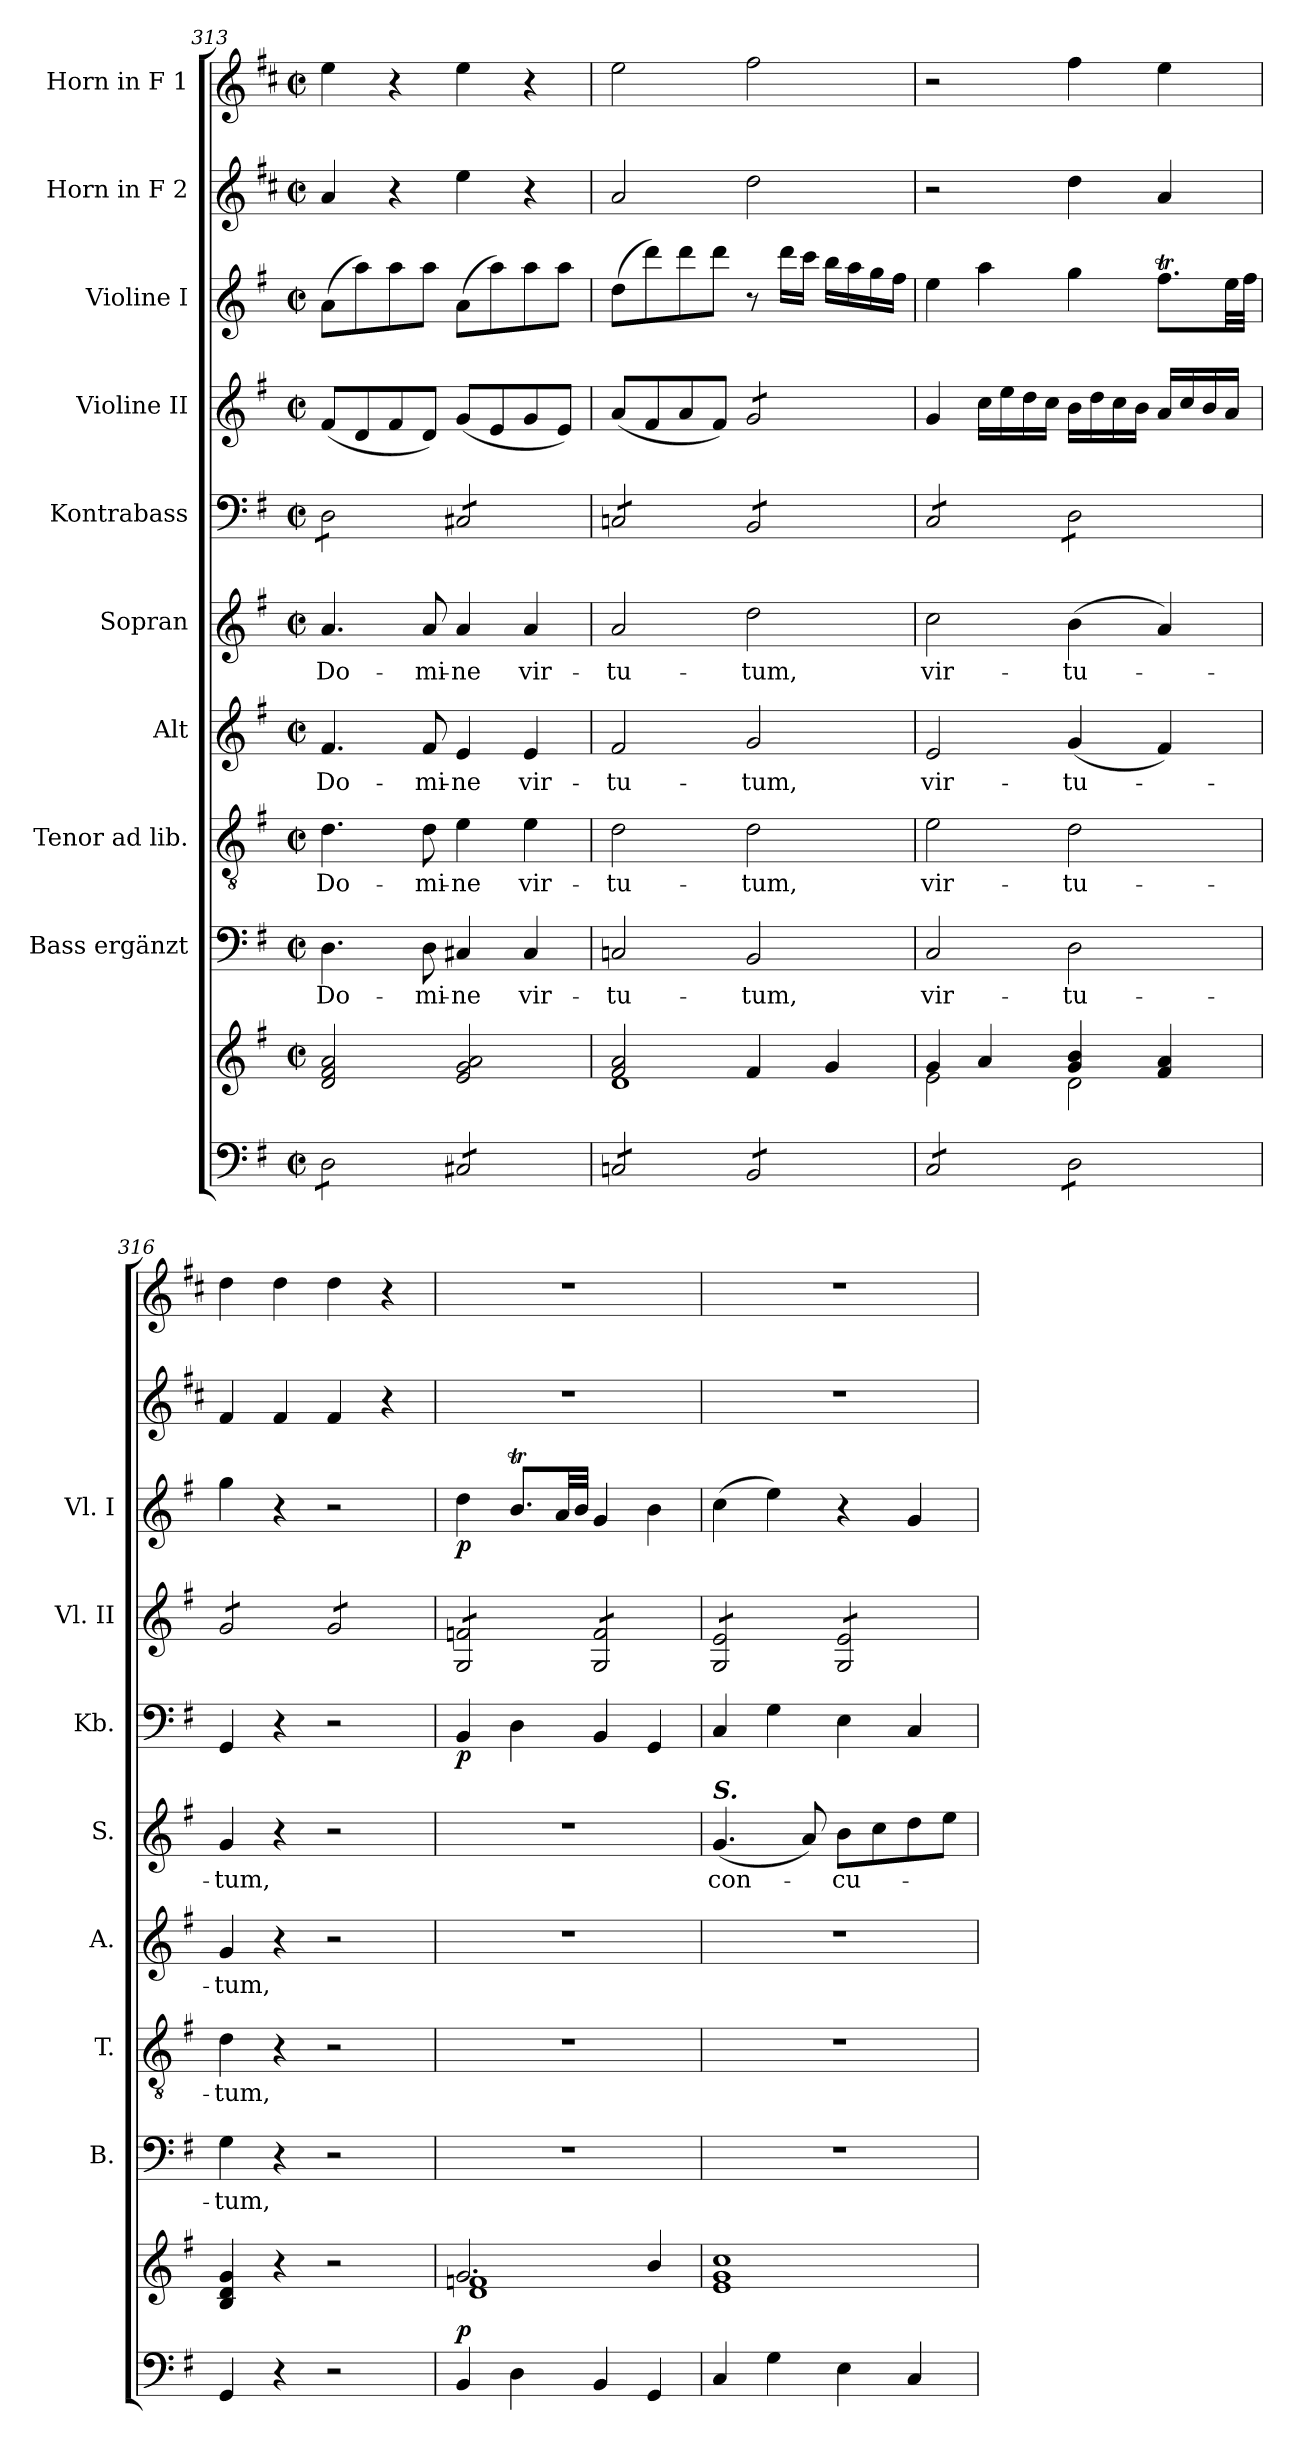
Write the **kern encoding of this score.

**kern	**kern	**dynam	**kern	**text	**kern	**text	**kern	**text	**kern	**text	**kern	**dynam	**kern	**kern	**dynam	**kern	**kern
*part10	*part10	*part10	*part9	*part9	*part8	*part8	*part7	*part7	*part6	*part6	*part5	*part5	*part4	*part3	*part3	*part2	*part1
*staff11	*staff10	*staff10/11	*staff9	*staff9	*staff8	*staff8	*staff7	*staff7	*staff6	*staff6	*staff5	*staff5	*staff4	*staff3	*staff3	*staff2	*staff1
*	*	*	*I"Bass ergänzt	*	*I"Tenor ad lib.	*	*I"Alt	*	*I"Sopran	*	*I"Kontrabass	*	*I"Violine II	*I"Violine I	*	*I"Horn in F 2	*I"Horn in F 1
*	*	*	*I'B.	*	*I'T.	*	*I'A.	*	*I'S.	*	*I'Kb.	*	*I'Vl. II	*I'Vl. I	*	*	*
*clefF4	*clefG2	*	*clefF4	*	*clefGv2	*	*clefG2	*	*clefG2	*	*clefF4	*	*clefG2	*clefG2	*	*clefG2	*clefG2
*	*	*	*	*	*	*	*	*	*	*	*ITrd7c12	*	*	*	*	*ITrd4c7	*ITrd4c7
*k[f#]	*k[f#]	*	*k[f#]	*	*k[f#]	*	*k[f#]	*	*k[f#]	*	*k[f#]	*	*k[f#]	*k[f#]	*	*k[f#]	*k[f#]
*G:	*G:	*	*G:	*	*G:	*	*G:	*	*G:	*	*G:	*	*G:	*G:	*	*G:	*G:
*M2/2	*M2/2	*	*M2/2	*	*M2/2	*	*M2/2	*	*M2/2	*	*M2/2	*	*M2/2	*M2/2	*	*M2/2	*M2/2
*met(c|)	*met(c|)	*	*met(c|)	*	*met(c|)	*	*met(c|)	*	*met(c|)	*	*met(c|)	*	*met(c|)	*met(c|)	*	*met(c|)	*met(c|)
=313	=313	=313	=313	=313	=313	=313	=313	=313	=313	=313	=313	=313	=313	=313	=313	=313	=313
!	!	!	!	!LO:LY:b	!	!LO:LY:b	!	!LO:LY:b	!	!LO:LY:b	!	!	!	!	!	!	!
*tremolo	*	*	*	*	*	*	*	*	*	*	*	*	*	*	*	*	*
*	*	*	*	*	*	*	*	*	*	*	*tremolo	*	*	*	*	*	*
8D\L	2d/ 2f#/ 2a/	.	4.D\	Do-	4.d\	Do-	4.f#/	Do-	4.a/	Do-	8DD\L	.	(<8f#/L	(>8a\L	.	4d/	4a\
8D\	.	.	.	.	.	.	.	.	.	.	8DD\	.	8d/	8aa\)	.	.	.
8D\	.	.	.	.	.	.	.	.	.	.	8DD\	.	8f#/	8aa\	.	4r	4r
!	!	!	!	!LO:LY:b	!	!LO:LY:b	!	!LO:LY:b	!	!LO:LY:b	!	!	!	!	!	!	!
8D\J	.	.	8D\	-mi-	8d\	-mi-	8f#/	-mi-	8a/	-mi-	8DD\J	.	8d/J)	8aa\J	.	.	.
!	!	!	!	!LO:LY:b	!	!LO:LY:b	!	!LO:LY:b	!	!LO:LY:b	!	!	!	!	!	!	!
8C#X/L	2e/ 2g/ 2a/	.	4C#X/	-ne	4e\	-ne	4e/	-ne	4a/	-ne	8CC#X/L	.	(<8g/L	(>8a\L	.	4a\	4a\
8C#X/	.	.	.	.	.	.	.	.	.	.	8CC#X/	.	8e/	8aa\)	.	.	.
!	!	!	!	!LO:LY:b	!	!LO:LY:b	!	!LO:LY:b	!	!LO:LY:b	!	!	!	!	!	!	!
8C#X/	.	.	4C#/	vir-	4e\	vir-	4e/	vir-	4a/	vir-	8CC#X/	.	8g/	8aa\	.	4r	4r
8C#X/J	.	.	.	.	.	.	.	.	.	.	8CC#X/J	.	8e/J)	8aa\J	.	.	.
=314	=314	=314	=314	=314	=314	=314	=314	=314	=314	=314	=314	=314	=314	=314	=314	=314	=314
*	*^	*	*	*	*	*	*	*	*	*	*	*	*	*	*	*	*
!	!	!	!	!	!LO:LY:b	!	!LO:LY:b	!	!LO:LY:b	!	!LO:LY:b	!	!	!	!	!	!	!
8Cn/L	2f#/ 2a/	1d	.	2Cn/	-tu-	2d\	-tu-	2f#/	-tu-	2a/	-tu-	8CCn/L	.	(<8a/L	(>8dd\L	.	2d/	2a\
8Cn/	.	.	.	.	.	.	.	.	.	.	.	8CCn/	.	8f#/	8ddd\)	.	.	.
8Cn/	.	.	.	.	.	.	.	.	.	.	.	8CCn/	.	8a/	8ddd\	.	.	.
8Cn/J	.	.	.	.	.	.	.	.	.	.	.	8CCn/J	.	8f#/J)	8ddd\J	.	.	.
!	!	!	!	!	!LO:LY:b	!	!LO:LY:b	!	!LO:LY:b	!	!LO:LY:b	!	!	!	!	!	!	!
*	*	*	*	*	*	*	*	*	*	*	*	*	*	*tremolo	*	*	*	*
8BB/L	4f#/	.	.	2BB/	-tum,	2d\	-tum,	2g/	-tum,	2dd\	-tum,	8BBB/L	.	8g/L	8r	.	2g\	2b\
8BB/	.	.	.	.	.	.	.	.	.	.	.	8BBB/	.	8g/	16ddd\LL	.	.	.
.	.	.	.	.	.	.	.	.	.	.	.	.	.	.	16ccc\JJ	.	.	.
8BB/	4g/	.	.	.	.	.	.	.	.	.	.	8BBB/	.	8g/	16bb\LL	.	.	.
.	.	.	.	.	.	.	.	.	.	.	.	.	.	.	16aa\	.	.	.
8BB/J	.	.	.	.	.	.	.	.	.	.	.	8BBB/J	.	8g/J	16gg\	.	.	.
*	*	*	*	*	*	*	*	*	*	*	*	*	*	*Xtremolo	*	*	*	*
.	.	.	.	.	.	.	.	.	.	.	.	.	.	.	16ff#\JJ	.	.	.
=315	=315	=315	=315	=315	=315	=315	=315	=315	=315	=315	=315	=315	=315	=315	=315	=315	=315	=315
!	!	!	!	!	!LO:LY:b	!	!LO:LY:b	!	!LO:LY:b	!	!LO:LY:b	!	!	!	!	!	!	!
8C/L	4g/	2e\	.	2C/	vir-	2e\	vir-	2e/	vir-	2cc\	vir-	8CC/L	.	4g/	4ee\	.	2r	2r
8C/	.	.	.	.	.	.	.	.	.	.	.	8CC/	.	.	.	.	.	.
8C/	4a/	.	.	.	.	.	.	.	.	.	.	8CC/	.	16cc\LL	4aa\	.	.	.
.	.	.	.	.	.	.	.	.	.	.	.	.	.	16ee\	.	.	.	.
8C/J	.	.	.	.	.	.	.	.	.	.	.	8CC/J	.	16dd\	.	.	.	.
.	.	.	.	.	.	.	.	.	.	.	.	.	.	16cc\JJ	.	.	.	.
!	!	!	!	!	!LO:LY:b	!	!LO:LY:b	!	!LO:LY:b	!	!LO:LY:b	!	!	!	!	!	!	!
8D\L	4g/ 4b/	2d\	.	2D\	-tu-	2d\	-tu-	(<4g/	-tu-	(>4b\	-tu-	8DD\L	.	16b\LL	4gg\	.	4g\	4b\
.	.	.	.	.	.	.	.	.	.	.	.	.	.	16dd\	.	.	.	.
8D\	.	.	.	.	.	.	.	.	.	.	.	8DD\	.	16cc\	.	.	.	.
.	.	.	.	.	.	.	.	.	.	.	.	.	.	16b\JJ	.	.	.	.
8D\	4f#/ 4a/	.	.	.	.	.	.	4f#/)	.	4a/)	.	8DD\	.	16a/LL	8.ff#t\L	.	4d/	4a\
.	.	.	.	.	.	.	.	.	.	.	.	.	.	16cc/	.	.	.	.
8D\J	.	.	.	.	.	.	.	.	.	.	.	8DD\J	.	16b/	.	.	.	.
*	*	*	*	*	*	*	*	*	*	*	*	*Xtremolo	*	*	*	*	*	*
*Xtremolo	*	*	*	*	*	*	*	*	*	*	*	*	*	*	*	*	*	*
.	.	.	.	.	.	.	.	.	.	.	.	.	.	16a/JJ	32ee\LL	.	.	.
.	.	.	.	.	.	.	.	.	.	.	.	.	.	.	32ff#\JJJ	.	.	.
*	*v	*v	*	*	*	*	*	*	*	*	*	*	*	*	*	*	*	*
!!LO:PB:g=z
=316	=316	=316	=316	=316	=316	=316	=316	=316	=316	=316	=316	=316	=316	=316	=316	=316	=316
!	!	!	!	!LO:LY:b	!	!LO:LY:b	!	!LO:LY:b	!	!LO:LY:b	!	!	!	!	!	!	!
*	*	*	*	*	*	*	*	*	*	*	*	*	*tremolo	*	*	*	*
4GG/	4B/ 4d/ 4g/	.	4G\	-tum,	4d\	-tum,	4g/	-tum,	4g/	-tum,	4GGG/	.	8g/L	4gg\	.	4B/	4g\
.	.	.	.	.	.	.	.	.	.	.	.	.	8g/	.	.	.	.
4r	4r	.	4r	.	4r	.	4r	.	4r	.	4r	.	8g/	4r	.	4B/	4g\
.	.	.	.	.	.	.	.	.	.	.	.	.	8g/J	.	.	.	.
2r	2r	.	2r	.	2r	.	2r	.	2r	.	2r	.	8g/L	2r	.	4B/	4g\
.	.	.	.	.	.	.	.	.	.	.	.	.	8g/	.	.	.	.
.	.	.	.	.	.	.	.	.	.	.	.	.	8g/	.	.	4r	4r
.	.	.	.	.	.	.	.	.	.	.	.	.	8g/J	.	.	.	.
=317	=317	=317	=317	=317	=317	=317	=317	=317	=317	=317	=317	=317	=317	=317	=317	=317	=317
*	*^	*	*	*	*	*	*	*	*	*	*	*	*	*	*	*	*
!	!	!	!LO:DY:a=2	!	!	!	!	!	!	!	!	!	!LO:DY:b	!	!	!LO:DY:b	!	!
4BB/	2.g/	1d 1fn	p	1r	.	1r	.	1r	.	1r	.	4BBB/	p	8G/ 8fn/L	4dd\	p	1r	1r
.	.	.	.	.	.	.	.	.	.	.	.	.	.	8G/ 8fn/	.	.	.	.
4D\	.	.	.	.	.	.	.	.	.	.	.	4DD\	.	8G/ 8fn/	8.bt/L	.	.	.
.	.	.	.	.	.	.	.	.	.	.	.	.	.	8G/ 8fn/J	.	.	.	.
.	.	.	.	.	.	.	.	.	.	.	.	.	.	.	32a/LL	.	.	.
.	.	.	.	.	.	.	.	.	.	.	.	.	.	.	32b/JJJ	.	.	.
4BB/	.	.	.	.	.	.	.	.	.	.	.	4BBB/	.	8G/ 8f/L	4g/	.	.	.
.	.	.	.	.	.	.	.	.	.	.	.	.	.	8G/ 8f/	.	.	.	.
4GG/	4b/	.	.	.	.	.	.	.	.	.	.	4GGG/	.	8G/ 8f/	4b\	.	.	.
.	.	.	.	.	.	.	.	.	.	.	.	.	.	8G/ 8f/J	.	.	.	.
*	*v	*v	*	*	*	*	*	*	*	*	*	*	*	*	*	*	*	*
=318	=318	=318	=318	=318	=318	=318	=318	=318	=318	=318	=318	=318	=318	=318	=318	=318	=318
!	!	!	!	!	!	!	!	!	!LO:TX:a:Bi:t=S.	!	!	!	!	!	!	!	!
!	!	!	!	!	!	!	!	!	!	!LO:LY:b	!	!	!	!	!	!	!
4C/	1e 1g 1cc	.	1r	.	1r	.	1r	.	(<4.g/	con-	4CC/	.	8G/ 8e/L	(>4cc\	.	1r	1r
.	.	.	.	.	.	.	.	.	.	.	.	.	8G/ 8e/	.	.	.	.
4G\	.	.	.	.	.	.	.	.	.	.	4GG\	.	8G/ 8e/	4ee\)	.	.	.
.	.	.	.	.	.	.	.	.	8a/)	.	.	.	8G/ 8e/J	.	.	.	.
!	!	!	!	!	!	!	!	!	!	!LO:LY:b	!	!	!	!	!	!	!
4E\	.	.	.	.	.	.	.	.	8b\L	-cu-	4EE\	.	8G/ 8e/L	4r	.	.	.
.	.	.	.	.	.	.	.	.	8cc\	.	.	.	8G/ 8e/	.	.	.	.
4C/	.	.	.	.	.	.	.	.	8dd\	.	4CC/	.	8G/ 8e/	4g/	.	.	.
.	.	.	.	.	.	.	.	.	8ee\J	.	.	.	8G/ 8e/J	.	.	.	.
*	*	*	*	*	*	*	*	*	*	*	*	*	*Xtremolo	*	*	*	*
=	=	=	=	=	=	=	=	=	=	=	=	=	=	=	=	=	=
*-	*-	*-	*-	*-	*-	*-	*-	*-	*-	*-	*-	*-	*-	*-	*-	*-	*-
